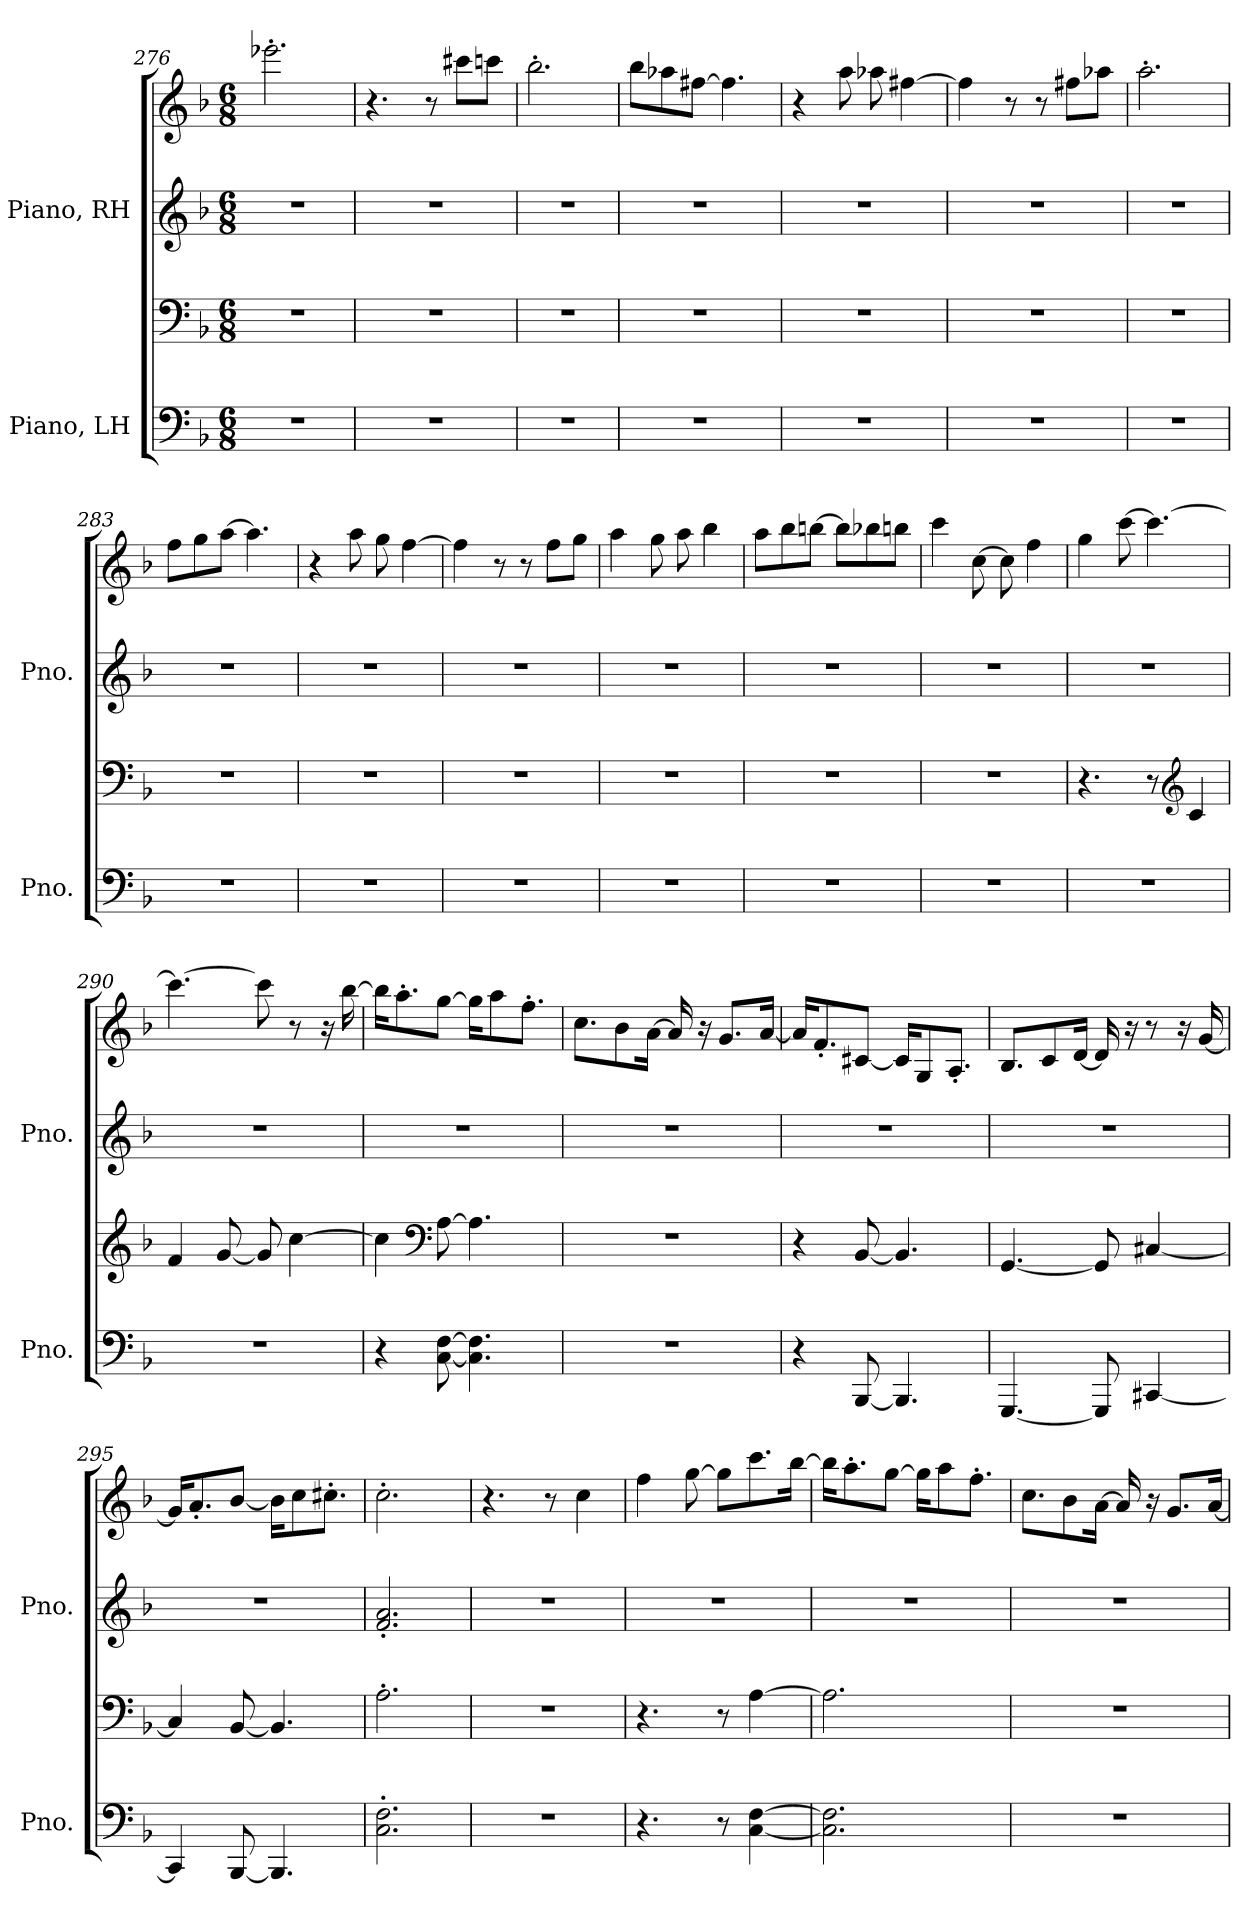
**kern	**kern	**kern	**kern
*part2	*part2	*part1	*part1
*staff4	*staff3	*staff2	*staff1
*I"Piano, LH	*	*I"Piano, RH	*
*I'Pno.	*	*I'Pno.	*
*clefF4	*clefF4	*clefG2	*clefG2
*k[b-]	*k[b-]	*k[b-]	*k[b-]
*M6/8	*M6/8	*M6/8	*M6/8
=276	=276	=276	=276
2.r	2.r	2.r	2.eee-X'\
=277	=277	=277	=277
2.r	2.r	2.r	4.r
.	.	.	8r
.	.	.	8ccc#X\L
.	.	.	8cccn\J
=278	=278	=278	=278
2.r	2.r	2.r	2.bb-'\
=279	=279	=279	=279
2.r	2.r	2.r	8bb-\L
.	.	.	8aa-X\
.	.	.	[8ff#X\J
.	.	.	4.ff#\]
=280	=280	=280	=280
2.r	2.r	2.r	4r
.	.	.	8aa\
.	.	.	8aa-X\
.	.	.	[4ff#X\
=281	=281	=281	=281
2.r	2.r	2.r	4ff#\]
.	.	.	8r
.	.	.	8r
.	.	.	8ff#X\L
.	.	.	8aa-X\J
!!LO:PB:g=z
=282	=282	=282	=282
2.r	2.r	2.r	2.aa'\
=283	=283	=283	=283
2.r	2.r	2.r	8ff\L
.	.	.	8gg\
.	.	.	[8aa\J
.	.	.	4.aa\]
=284	=284	=284	=284
2.r	2.r	2.r	4r
.	.	.	8aa\
.	.	.	8gg\
.	.	.	[4ff\
=285	=285	=285	=285
2.r	2.r	2.r	4ff\]
.	.	.	8r
.	.	.	8r
.	.	.	8ff\L
.	.	.	8gg\J
=286	=286	=286	=286
2.r	2.r	2.r	4aa\
.	.	.	8gg\
.	.	.	8aa\
.	.	.	4bb-\
=287	=287	=287	=287
2.r	2.r	2.r	8aa\L
.	.	.	8bb-\
.	.	.	[8bbn\J
.	.	.	8bb\L]
.	.	.	8bb-X\
.	.	.	8bbn\J
=288	=288	=288	=288
2.r	2.r	2.r	4ccc\
.	.	.	[8cc\
.	.	.	8cc\]
.	.	.	4ff\
!!LO:LB:g=z
=289	=289	=289	=289
2.r	4.r	2.r	4gg\
.	.	.	[8ccc\
.	8r	.	4.ccc\_
*	*clefG2	*	*
.	4c/	.	.
=290	=290	=290	=290
2.r	4f/	2.r	4.ccc\_
.	[8g/	.	.
.	8g/]	.	8ccc\]
.	[4cc\	.	8r
.	.	.	16r
.	.	.	[16bb-\
=291	=291	=291	=291
4r	4cc\]	2.r	16bb-\KL]
.	.	.	8.aa'\
*	*clefF4	*	*
[8C\ [8F\	[8A\	.	[8gg\J
4.C\] 4.F\]	4.A\]	.	16gg\KL]
.	.	.	8aa\
.	.	.	8.ff'\J
=292	=292	=292	=292
2.r	2.r	2.r	8.cc\L
.	.	.	8b-\
.	.	.	[16a\Jk
.	.	.	16a/]
.	.	.	16r
.	.	.	8.g/L
.	.	.	[16a/Jk
!!LO:LB:g=z
=293	=293	=293	=293
4r	4r	2.r	16a/KL]
.	.	.	8.f'/
[8BBB-/	[8BB-/	.	[8c#X/J
4.BBB-/]	4.BB-/]	.	16c#/KL]
.	.	.	8G/
.	.	.	8.A'/J
=294	=294	=294	=294
[4.GGG/	[4.GG/	2.r	8.B-/L
.	.	.	8c/
.	.	.	[16d/Jk
8GGG/]	8GG/]	.	16d/]
.	.	.	16r
[4CC#X/	[4C#X/	.	8r
.	.	.	16r
.	.	.	[16g/
=295	=295	=295	=295
4CC#/]	4C#/]	2.r	16g/KL]
.	.	.	8.a'/
[8BBB-/	[8BB-/	.	[8b-/J
4.BBB-/]	4.BB-/]	.	16b-\KL]
.	.	.	8cc\
.	.	.	8.cc#X'\J
=296	=296	=296	=296
2.C\' 2.F\'	2.A'\	2.f/' 2.a/'	2.cc'\
=297	=297	=297	=297
2.r	2.r	2.r	4.r
.	.	.	8r
.	.	.	4cc\
!!LO:PB:g=z
=298	=298	=298	=298
4.r	4.r	2.r	4ff\
.	.	.	[8gg\
8r	8r	.	8gg\L]
[4C\ [4F\	[4A\	.	8.ccc\
.	.	.	[16bb-\Jk
=299	=299	=299	=299
2.C\] 2.F\]	2.A\]	2.r	16bb-\KL]
.	.	.	8.aa'\
.	.	.	[8gg\J
.	.	.	16gg\KL]
.	.	.	8aa\
.	.	.	8.ff'\J
=300	=300	=300	=300
2.r	2.r	2.r	8.cc\L
.	.	.	8b-\
.	.	.	[16a\Jk
.	.	.	16a/]
.	.	.	16r
.	.	.	8.g/L
.	.	.	[16a/Jk
=	=	=	=
*-	*-	*-	*-
